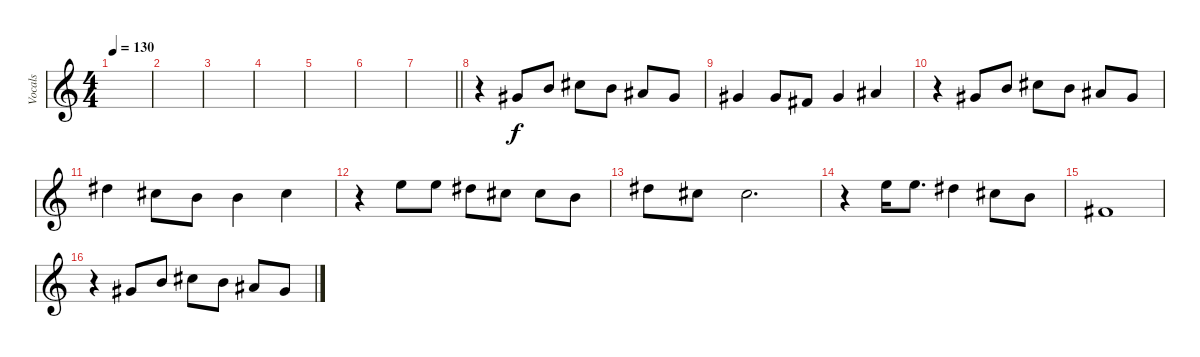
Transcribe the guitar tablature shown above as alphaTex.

\track ("Vocals" "Vocals") {instrument choiraahs}
\staff {score}
\tuning (Eb5 Bb4 Gb4 Db4 Ab3 Eb3) {hide}
\ts (4 4)
\tempo 130
\clef g2
\ks c
|
|
|
|
|
|
\barLineRight lightlight
|
r.4 2.3.8 1.2.8 3.2.8 1.2.8 0.2.8 2.3.8 |
2.3.4 2.3.8 0.3.8 2.3.4 0.2.4 |
r.4 2.3.8 1.2.8 3.2.8 1.2.8 0.2.8 2.3.8 |
0.1.4 3.2.8 1.2.8 1.2.4 3.2.4 |
r.4 1.1.8 1.1.8 0.1.8 3.2.8 3.2.8 1.2.8 |
0.1.8 3.2.8 3.2.2{d} |
r.4 1.1.16 1.1.8{d} 0.1.4 3.2.8 1.2.8 |
0.3.1 |
r.4 2.3.8 1.2.8 3.2.8 1.2.8 0.2.8 2.3.8
